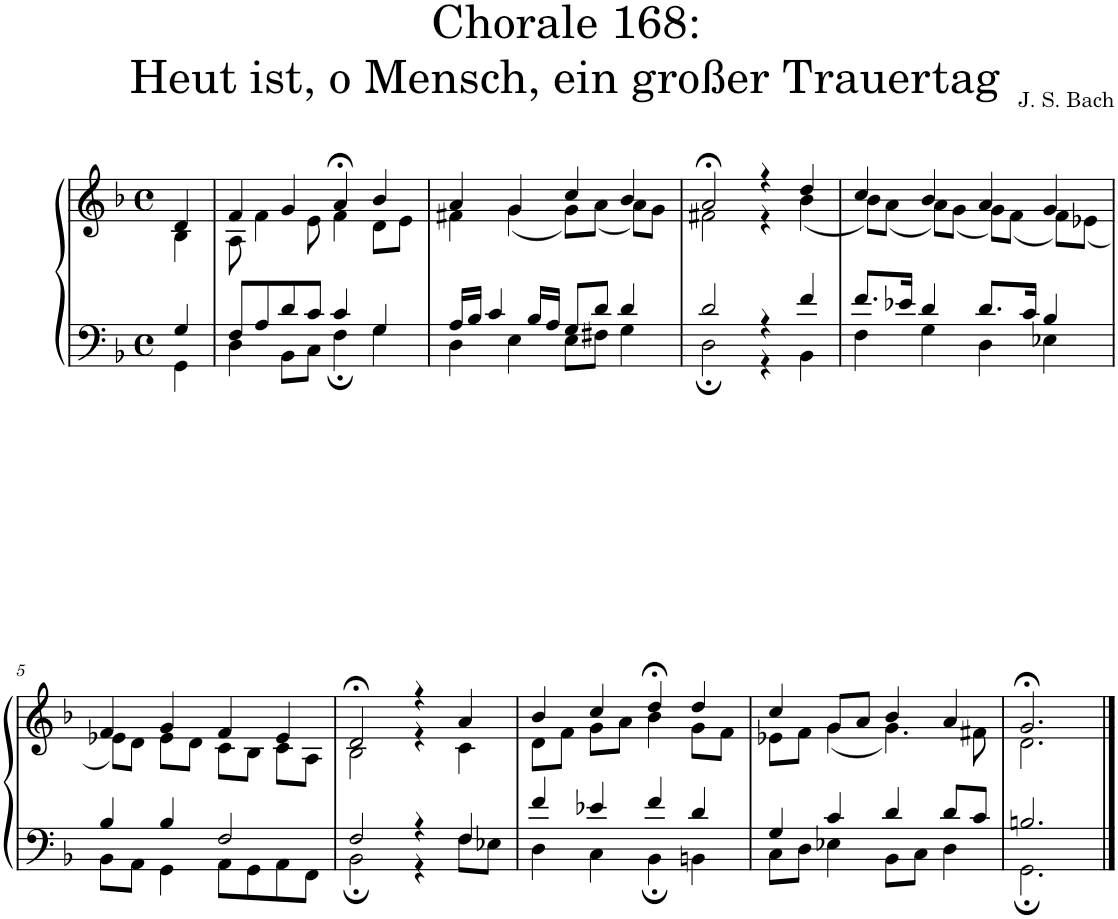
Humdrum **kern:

**kern	**kern
*part1	*part1
*staff2	*staff1
*I"S,A	*
*clefF4	*clefG2
*k[b-]	*k[b-]
*M4/4	*M4/4
*met(c)	*met(c)
=	=
*^	*^
4G/	4GG\	4d/	4B-\
=1	=1	=1	=1
8F/L	4D\	4f/	8A\
8A/	.	.	4f\
8d/	8BB-\L	4g/	.
8c/J	8C\J	.	8e\
4c/	4F;\	4a;</	4f\
4G/	4G\	4b-/	8d\L
.	.	.	8e\J
=2	=2	=2	=2
16A/LL	4D\	4a/	4f#X\
16B-/JJ	.	.	.
4c/	.	.	.
.	4E\	4g/	(<4g\
16B-/LL	.	.	.
16A/JJ	.	.	.
8G/L	8E\L	4cc/	8g\L)
8d/J	8F#X\J	.	(<8a\J
4d/	4G\	4b-/	8a\L)
.	.	.	8g\J
=3	=3	=3	=3
2d/	2D;\	2a;</	2f#X\
4r	4r	4r	4r
4f/	4BB-\	4dd/	(<4b-\
=4	=4	=4	=4
8.f/L	4F\	4cc/	8b-\L)
.	.	.	(<8a\J
16e-X/Jk	.	.	.
4d/	4G\	4b-/	8a\L)
.	.	.	(<8g\J
8.d/L	4D\	4a/	8g\L)
.	.	.	(<8f\J
16c/Jk	.	.	.
4B-/	4E-X\	4g/	8f\L)
.	.	.	(<8e-X\J
!!LO:LB:g=z	!!
=5	=5	=5	=5
4B-/	8BB-\L	4f/	8e-X\L)
.	8AA\J	.	8d\J
4B-/	4GG\	4g/	8e-\L
.	.	.	8d\J
2F/	8AA\L	4f/	8c\L
.	8GG\	.	8B-\J
.	8AA\	4e-/	8c\L
.	8FF\J	.	8A\J
=6	=6	=6	=6
2F/	2BB-;\	2d;</	2B-\
4r	4r	4r	4r
4F/	8F\L	4a/	4c\
.	8E-X\J	.	.
=7	=7	=7	=7
4f/	4D\	4b-/	8d\L
.	.	.	8f\J
4e-X/	4C\	4cc/	8g\L
.	.	.	8a\J
4f/	4BB-;\	4dd;</	4b-\
4d/	4BBn\	4dd/	8g\L
.	.	.	8f\J
=8	=8	=8	=8
4G/	8C\L	4cc/	8e-X\L
.	8D\J	.	8f\J
4c/	4E-X\	8g/L	(<4g\
.	.	8a/J	.
4d/	8BB-\L	4b-/	4.g\)
.	8C\J	.	.
8d/L	4D\	4a/	.
8c/J	.	.	8f#X\
=9	=9	=9	=9
2.Bn/	2.GG;\	2.g;</	2.d\
*v	*v	*	*
*	*v	*v
==	==
*-	*-
